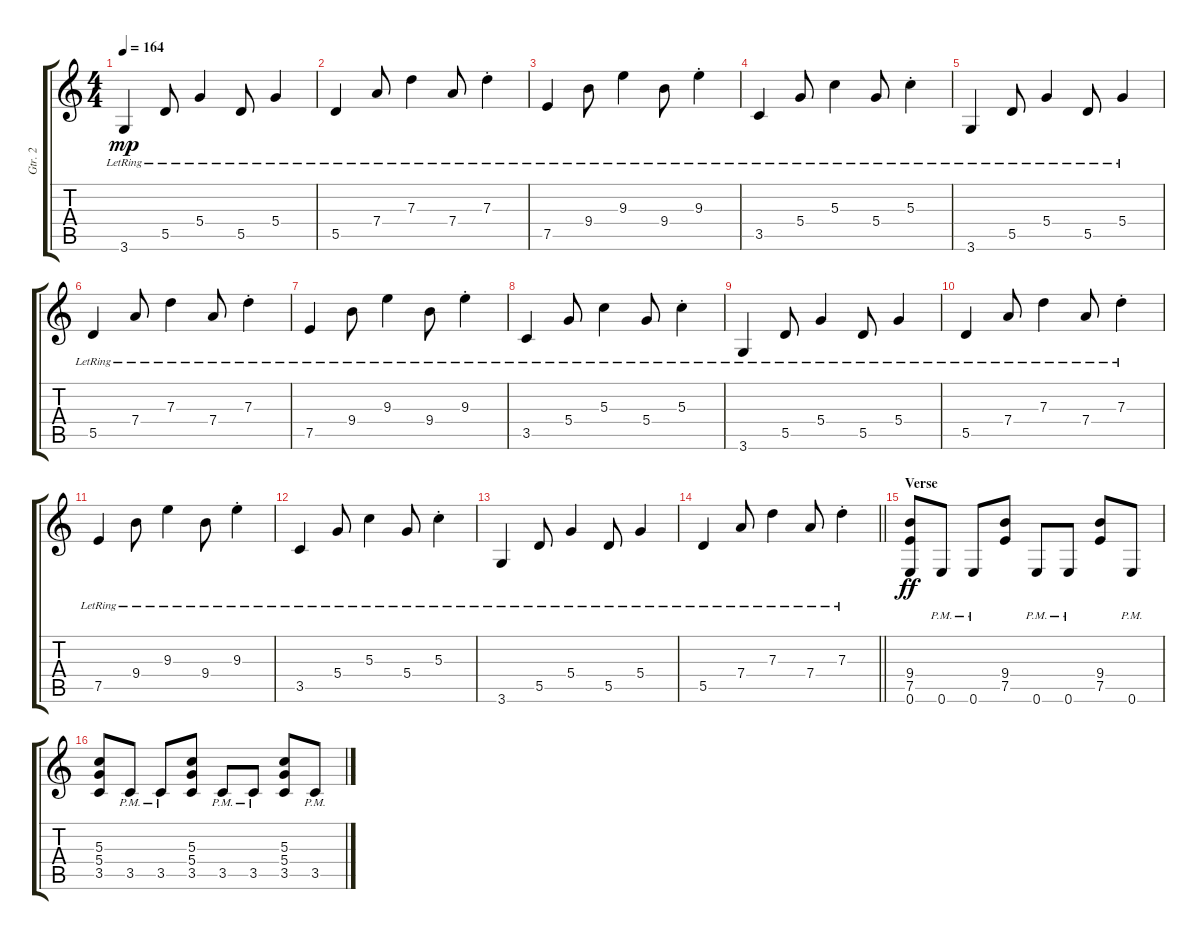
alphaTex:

\track ("Gtr. 2" "Gtr. 2") {instrument electricguitarclean}
\staff {score tabs}
\tuning (E4 B3 G3 D3 A2 E2) {hide}
\ts (4 4)
\tempo 164
\clef g2
\ks c
3.6{lr}.4{dy mp} 5.5{lr}.8 5.4{lr}.4 5.5{lr}.8 5.4{lr}.4 |
5.5{lr}.4 7.4{lr}.8 7.3{lr}.4 7.4{lr}.8 7.3{st lr}.4 |
7.5{lr}.4 9.4{lr}.8 9.3{lr}.4 9.4{lr}.8 9.3{st lr}.4 |
3.5{lr}.4 5.4{lr}.8 5.3{lr}.4 5.4{lr}.8 5.3{st lr}.4 |
3.6{lr}.4 5.5{lr}.8 5.4{lr}.4 5.5{lr}.8 5.4{lr}.4 |
5.5{lr}.4 7.4{lr}.8 7.3{lr}.4 7.4{lr}.8 7.3{st lr}.4 |
7.5{lr}.4 9.4{lr}.8 9.3{lr}.4 9.4{lr}.8 9.3{st lr}.4 |
3.5{lr}.4 5.4{lr}.8 5.3{lr}.4 5.4{lr}.8 5.3{st lr}.4 |
3.6{lr}.4 5.5{lr}.8 5.4{lr}.4 5.5{lr}.8 5.4{lr}.4 |
5.5{lr}.4 7.4{lr}.8 7.3{lr}.4 7.4{lr}.8 7.3{st lr}.4 |
7.5{lr}.4 9.4{lr}.8 9.3{lr}.4 9.4{lr}.8 9.3{st lr}.4 |
3.5{lr}.4 5.4{lr}.8 5.3{lr}.4 5.4{lr}.8 5.3{st lr}.4 |
3.6{lr}.4 5.5{lr}.8 5.4{lr}.4 5.5{lr}.8 5.4{lr}.4 |
\barLineRight lightlight
5.5{lr}.4 7.4{lr}.8 7.3{lr}.4 7.4{lr}.8 7.3{st lr}.4 |
\section ("" "Verse")
(9.4 7.5 0.6).8{dy ff instrument distortionguitar} 0.6{pm}.8 0.6{pm}.8 (9.4 7.5).8 0.6{pm}.8 0.6{pm}.8 (9.4 7.5).8 0.6{pm}.8 |
(5.3 5.4 3.5).8 3.5{pm}.8 3.5{pm}.8 (5.3 5.4 3.5).8 3.5{pm}.8 3.5{pm}.8 (5.3 5.4 3.5).8 3.5{pm}.8
